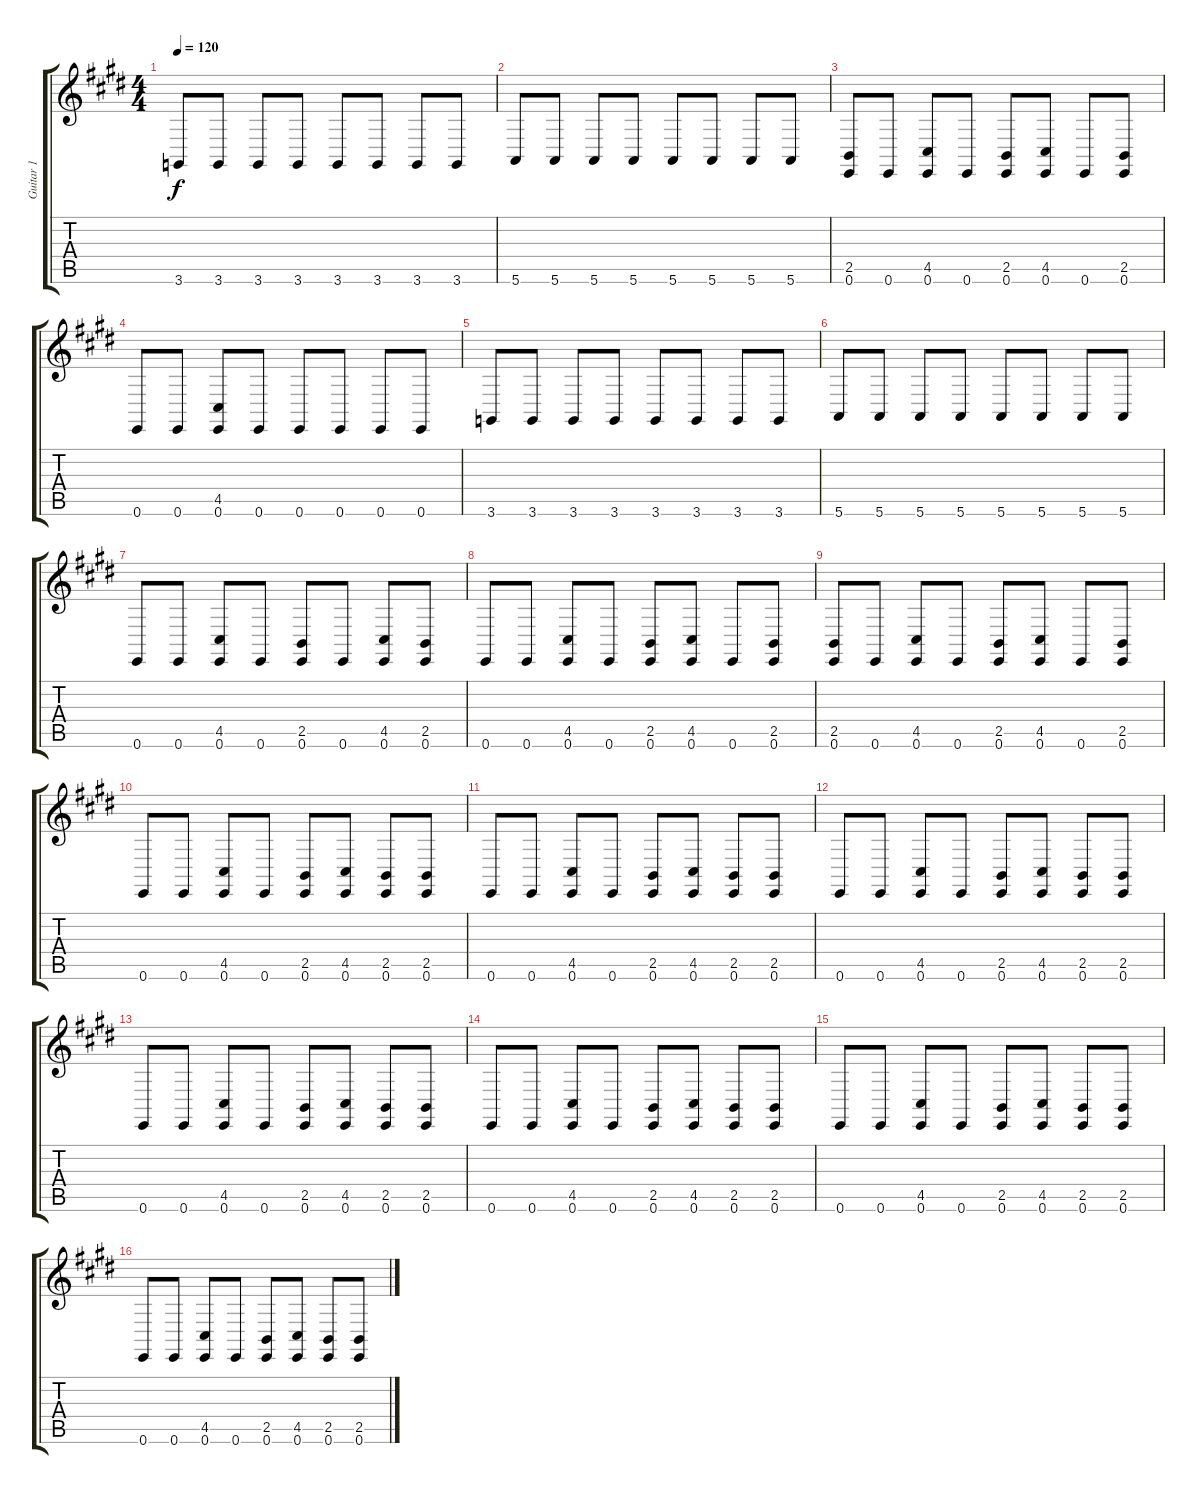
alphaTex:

\track ("Guitar 1" "Guitar 1") {instrument lead2sawtooth}
\staff {score tabs}
\tuning (E4 B3 G3 D3 A2 E2) {hide}
\ts (4 4)
\tempo 120
\clef g2
\ks e
3.6.8{dy f} 3.6.8 3.6.8 3.6.8 3.6.8 3.6.8 3.6.8 3.6.8 |
5.6.8 5.6.8 5.6.8 5.6.8 5.6.8 5.6.8 5.6.8 5.6.8 |
(2.5 0.6).8 0.6.8 (4.5 0.6).8 0.6.8 (2.5 0.6).8 (4.5 0.6).8 0.6.8 (2.5 0.6).8 |
0.6.8 0.6.8 (4.5 0.6).8 0.6.8 0.6.8 0.6.8 0.6.8 0.6.8 |
3.6.8 3.6.8 3.6.8 3.6.8 3.6.8 3.6.8 3.6.8 3.6.8 |
5.6.8 5.6.8 5.6.8 5.6.8 5.6.8 5.6.8 5.6.8 5.6.8 |
0.6.8 0.6.8 (4.5 0.6).8 0.6.8 (2.5 0.6).8 0.6.8 (4.5 0.6).8 (2.5 0.6).8 |
0.6.8 0.6.8 (4.5 0.6).8 0.6.8 (2.5 0.6).8 (4.5 0.6).8 0.6.8 (2.5 0.6).8 |
(2.5 0.6).8 0.6.8 (4.5 0.6).8 0.6.8 (2.5 0.6).8 (4.5 0.6).8 0.6.8 (2.5 0.6).8 |
0.6.8 0.6.8 (4.5 0.6).8 0.6.8 (2.5 0.6).8 (4.5 0.6).8 (2.5 0.6).8 (2.5 0.6).8 |
0.6.8 0.6.8 (4.5 0.6).8 0.6.8 (2.5 0.6).8 (4.5 0.6).8 (2.5 0.6).8 (2.5 0.6).8 |
0.6.8 0.6.8 (4.5 0.6).8 0.6.8 (2.5 0.6).8 (4.5 0.6).8 (2.5 0.6).8 (2.5 0.6).8 |
0.6.8 0.6.8 (4.5 0.6).8 0.6.8 (2.5 0.6).8 (4.5 0.6).8 (2.5 0.6).8 (2.5 0.6).8 |
0.6.8 0.6.8 (4.5 0.6).8 0.6.8 (2.5 0.6).8 (4.5 0.6).8 (2.5 0.6).8 (2.5 0.6).8 |
0.6.8 0.6.8 (4.5 0.6).8 0.6.8 (2.5 0.6).8 (4.5 0.6).8 (2.5 0.6).8 (2.5 0.6).8 |
0.6.8 0.6.8 (4.5 0.6).8 0.6.8 (2.5 0.6).8 (4.5 0.6).8 (2.5 0.6).8 (2.5 0.6).8
